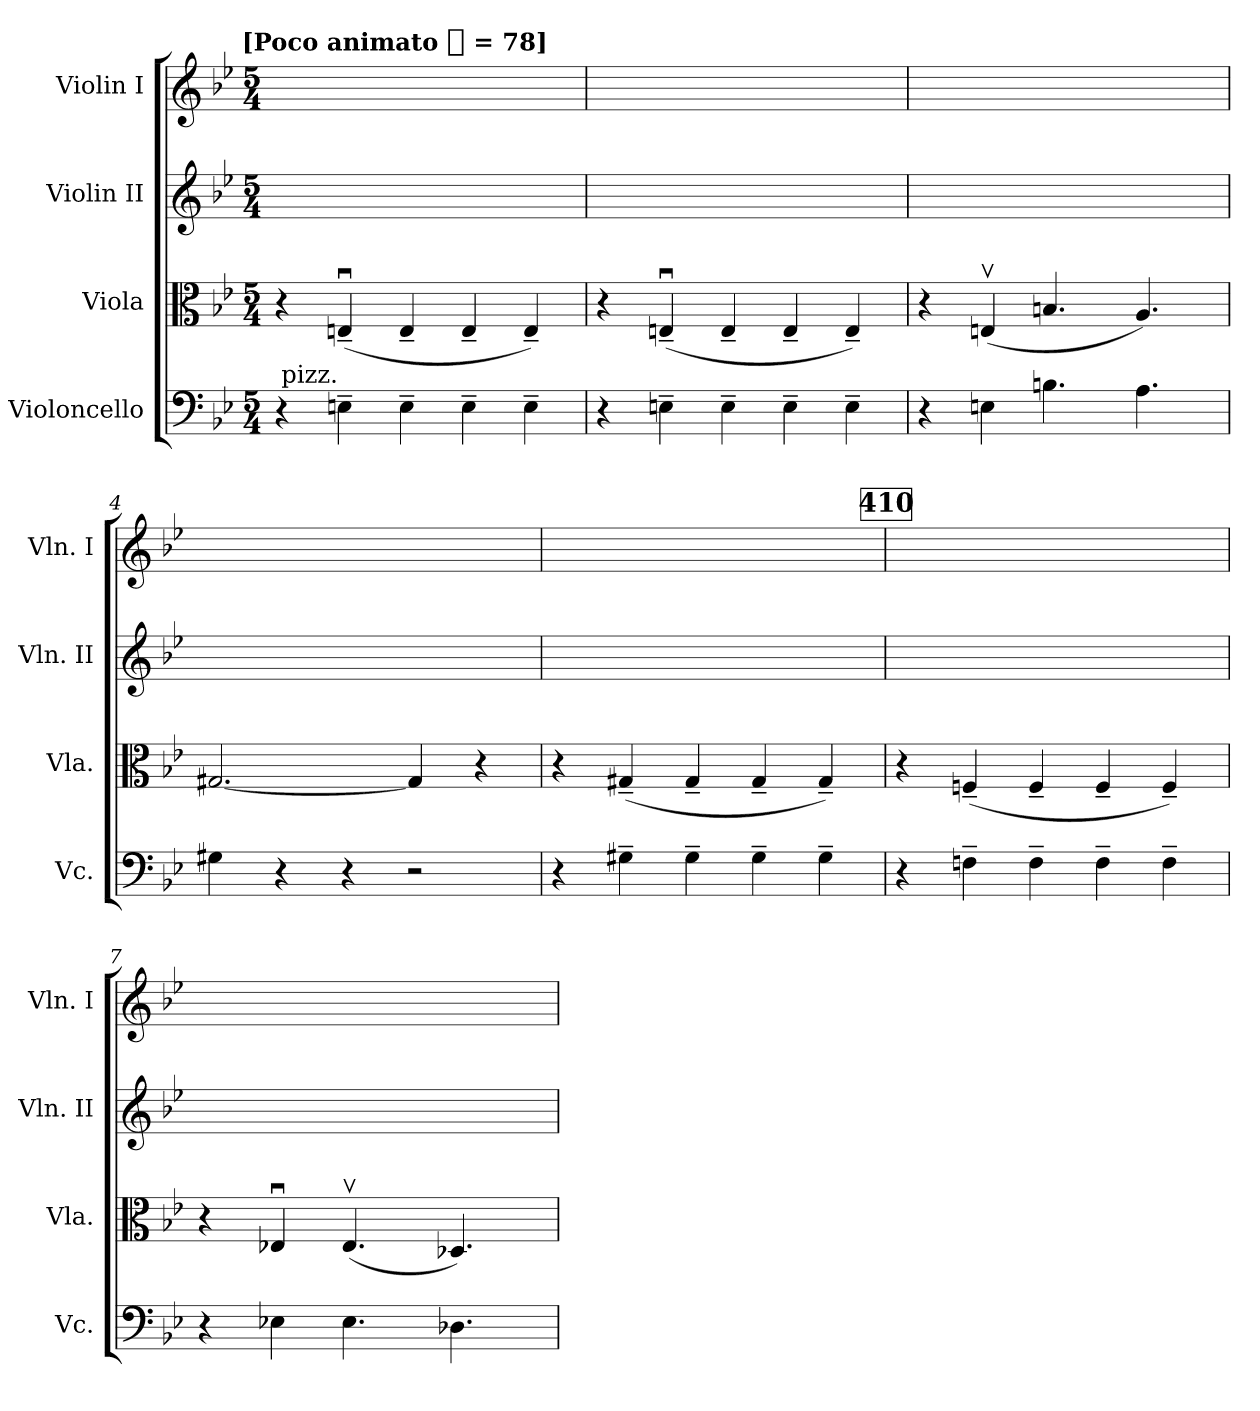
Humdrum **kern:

**kern	**kern	**kern	**kern
*part4	*part3	*part2	*part1
*staff4	*staff3	*staff2	*staff1
*I"Violoncello	*I"Viola	*I"Violin II	*I"Violin I
*I'Vc.	*I'Vla.	*I'Vln. II	*I'Vln. I
*clefF4	*clefC3	*clefG2	*clefG2
*k[b-e-]	*k[b-e-]	*k[b-e-]	*k[b-e-]
!!LO:TX:omd:t=[Poco animato [quarter] = 78]
*M5/4	*M5/4	*M5/4	*M5/4
*MM78	*MM78	*MM78	*MM78
=1	=1	=1	=1
4r	4r	8ryy	8ryy
.	.	8ryy	8ryy
!LO:TX:a:rj:t=pizz.	!	!	!
4En~	(4En~>u	8ryy	8ryy
.	.	8ryy	8ryy
4E~	4E~>	8ryy	8ryy
.	.	8ryy	8ryy
4E~	4E~>	8ryy	8ryy
.	.	8ryy	8ryy
4E~	4E~>)	8ryy	8ryy
.	.	8ryy	8ryy
=2	=2	=2	=2
4r	4r	8ryy	8ryy
.	.	8ryy	8ryy
4En~	(4En~>u	8ryy	8ryy
.	.	8ryy	8ryy
4E~	4E~>	8ryy	8ryy
.	.	8ryy	8ryy
4E~	4E~>	8ryy	8ryy
.	.	8ryy	8ryy
4E~	4E~>)	8ryy	8ryy
.	.	8ryy	8ryy
=3	=3	=3	=3
4r	4r	8ryy	8ryy
.	.	8ryy	8ryy
4En	(4Env	8ryy	8ryy
.	.	8ryy	8ryy
4.Bn	4.Bn	8ryy	8ryy
.	.	8ryy	8ryy
.	.	8ryy	8ryy
4.A	4.A)	8ryy	8ryy
.	.	8ryy	8ryy
.	.	8ryy	8ryy
=4	=4	=4	=4
4G#X	[2.G#X	8ryy	8ryy
.	.	8ryy	8ryy
4r	.	8ryy	8ryy
.	.	8ryy	8ryy
4r	.	8ryy	8ryy
.	.	8ryy	8ryy
2r	4G#]	8ryy	8ryy
.	.	8ryy	8ryy
.	4r	8ryy	8ryy
.	.	8ryy	8ryy
=5	=5	=5	=5
4r	4r	8ryy	8ryy
.	.	8ryy	8ryy
4G#X~	(4G#X~>	8ryy	8ryy
.	.	8ryy	8ryy
4G#~	4G#~>	8ryy	8ryy
.	.	8ryy	8ryy
4G#~	4G#~>	8ryy	8ryy
.	.	8ryy	8ryy
4G#~	4G#~>)	8ryy	8ryy
.	.	8ryy	8ryy
!!LO:REH:place=s1:t=410
=6	=6	=6	=6
4r	4r	8ryy	8ryy
.	.	8ryy	8ryy
4Fn~	(4Fn~>	8ryy	8ryy
.	.	8ryy	8ryy
4F~	4F~>	8ryy	8ryy
.	.	8ryy	8ryy
4F~	4F~>	8ryy	8ryy
.	.	8ryy	8ryy
4F~	4F~>)	8ryy	8ryy
.	.	8ryy	8ryy
=7	=7	=7	=7
4r	4r	8ryy	8ryy
.	.	8ryy	8ryy
4E-X	4E-Xu	8ryy	8ryy
.	.	8ryy	8ryy
4.E-	(4.E-v	8ryy	8ryy
.	.	8ryy	8ryy
.	.	8ryy	8ryy
4.D-X	4.D-X)	8ryy	8ryy
.	.	8ryy	8ryy
.	.	8ryy	8ryy
=	=	=	=
*-	*-	*-	*-
